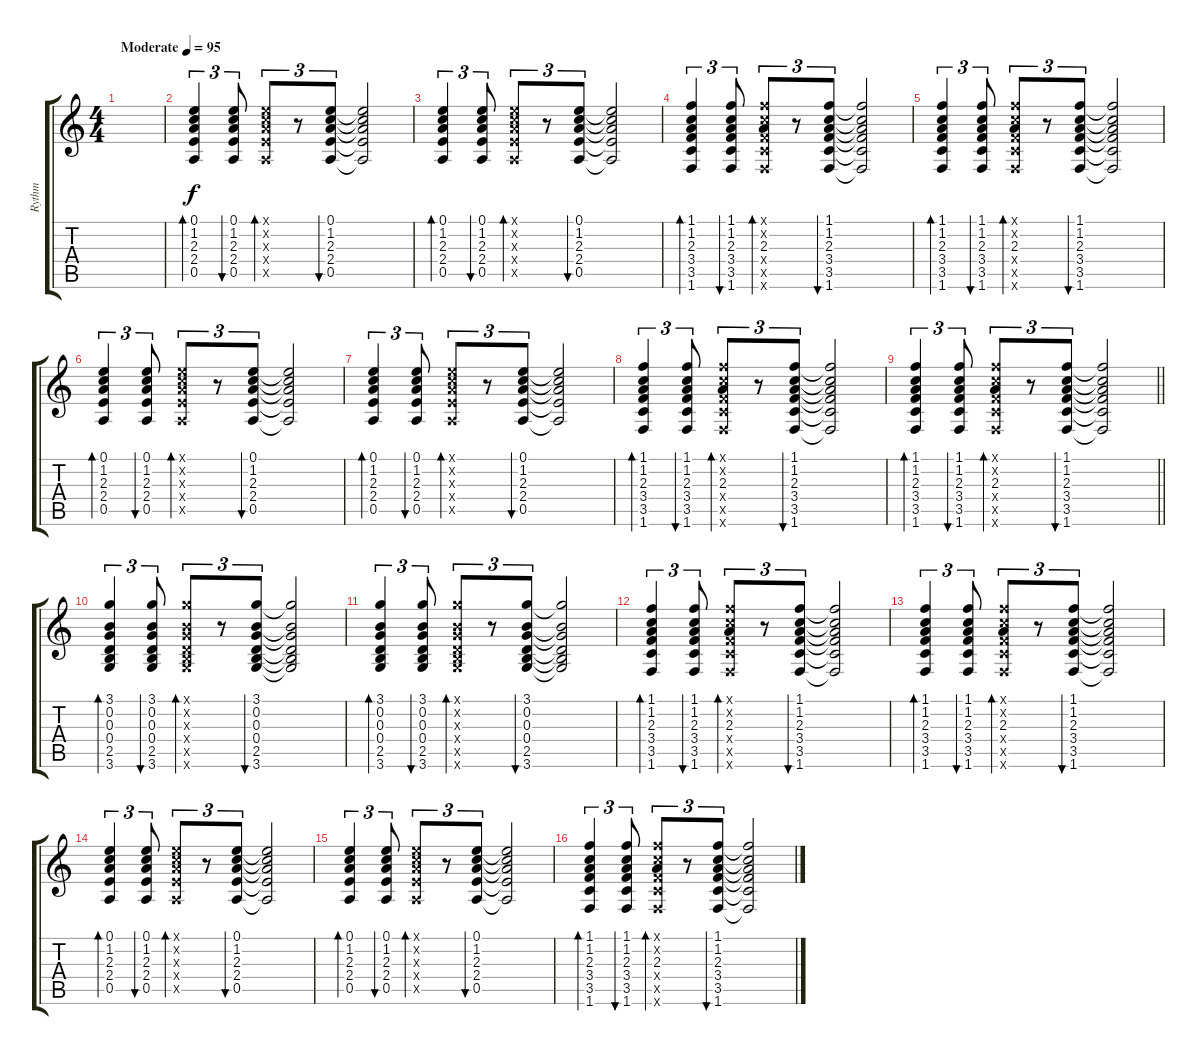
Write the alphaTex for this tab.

\track ("Rythm" "Rythm") {instrument acousticguitarsteel}
\staff {score tabs}
\tuning (E4 B3 G3 D3 A2 E2) {hide}
\ts (4 4)
\tempo (95 "Moderate")
\clef g2
\ks aminor
|
(0.1 1.2 2.3 2.4 0.5).4{tu (3 2) bd 60} (0.1 1.2 2.3 2.4 0.5).8{tu (3 2) bu 60} (0.1{x} 1.2{x} 2.3{x} 2.4{x} 0.5{x}).8{tu (3 2) bd 60} r.8{tu (3 2)} (0.1 1.2 2.3 2.4 0.5).8{tu (3 2) bu 60} (0.1{t} 1.2{t} 2.3{t} 2.4{t} 0.5{t}).2 |
(0.1 1.2 2.3 2.4 0.5).4{tu (3 2) bd 60} (0.1 1.2 2.3 2.4 0.5).8{tu (3 2) bu 60} (0.1{x} 1.2{x} 2.3{x} 2.4{x} 0.5{x}).8{tu (3 2) bd 60} r.8{tu (3 2)} (0.1 1.2 2.3 2.4 0.5).8{tu (3 2) bu 60} (0.1{t} 1.2{t} 2.3{t} 2.4{t} 0.5{t}).2 |
(1.1 1.2 2.3 3.4 3.5 1.6).4{tu (3 2) bd 60} (1.1 1.2 2.3 3.4 3.5 1.6).8{tu (3 2) bu 60} (1.1{x} 1.2{x} 2.3 3.4{x} 3.5{x} 1.6{x}).8{tu (3 2) bd 60} r.8{tu (3 2)} (1.1 1.2 2.3 3.4 3.5 1.6).8{tu (3 2) bu 60} (1.1{t} 1.2{t} 2.3{t} 3.4{t} 3.5{t} 1.6{t}).2 |
(1.1 1.2 2.3 3.4 3.5 1.6).4{tu (3 2) bd 60} (1.1 1.2 2.3 3.4 3.5 1.6).8{tu (3 2) bu 60} (1.1{x} 1.2{x} 2.3 3.4{x} 3.5{x} 1.6{x}).8{tu (3 2) bd 60} r.8{tu (3 2)} (1.1 1.2 2.3 3.4 3.5 1.6).8{tu (3 2) bu 60} (1.1{t} 1.2{t} 2.3{t} 3.4{t} 3.5{t} 1.6{t}).2 |
(0.1 1.2 2.3 2.4 0.5).4{tu (3 2) bd 60} (0.1 1.2 2.3 2.4 0.5).8{tu (3 2) bu 60} (0.1{x} 1.2{x} 2.3{x} 2.4{x} 0.5{x}).8{tu (3 2) bd 60} r.8{tu (3 2)} (0.1 1.2 2.3 2.4 0.5).8{tu (3 2) bu 60} (0.1{t} 1.2{t} 2.3{t} 2.4{t} 0.5{t}).2 |
(0.1 1.2 2.3 2.4 0.5).4{tu (3 2) bd 60} (0.1 1.2 2.3 2.4 0.5).8{tu (3 2) bu 60} (0.1{x} 1.2{x} 2.3{x} 2.4{x} 0.5{x}).8{tu (3 2) bd 60} r.8{tu (3 2)} (0.1 1.2 2.3 2.4 0.5).8{tu (3 2) bu 60} (0.1{t} 1.2{t} 2.3{t} 2.4{t} 0.5{t}).2 |
(1.1 1.2 2.3 3.4 3.5 1.6).4{tu (3 2) bd 60} (1.1 1.2 2.3 3.4 3.5 1.6).8{tu (3 2) bu 60} (1.1{x} 1.2{x} 2.3 3.4{x} 3.5{x} 1.6{x}).8{tu (3 2) bd 60} r.8{tu (3 2)} (1.1 1.2 2.3 3.4 3.5 1.6).8{tu (3 2) bu 60} (1.1{t} 1.2{t} 2.3{t} 3.4{t} 3.5{t} 1.6{t}).2 |
\barLineRight lightlight
(1.1 1.2 2.3 3.4 3.5 1.6).4{tu (3 2) bd 60} (1.1 1.2 2.3 3.4 3.5 1.6).8{tu (3 2) bu 60} (1.1{x} 1.2{x} 2.3 3.4{x} 3.5{x} 1.6{x}).8{tu (3 2) bd 60} r.8{tu (3 2)} (1.1 1.2 2.3 3.4 3.5 1.6).8{tu (3 2) bu 60} (1.1{t} 1.2{t} 2.3{t} 3.4{t} 3.5{t} 1.6{t}).2 |
(3.1 0.2 0.3 0.4 2.5 3.6).4{tu (3 2) bd 60} (3.1 0.2 0.3 0.4 2.5 3.6).8{tu (3 2) bu 60} (3.1{x} 0.2{x} 0.3{x} 0.4{x} 2.5{x} 3.6{x}).8{tu (3 2) bd 60} r.8{tu (3 2)} (3.1 0.2 0.3 0.4 2.5 3.6).8{tu (3 2) bu 60} (3.1{t} 0.2{t} 0.3{t} 0.4{t} 2.5{t} 3.6{t}).2 |
(3.1 0.2 0.3 0.4 2.5 3.6).4{tu (3 2) bd 60} (3.1 0.2 0.3 0.4 2.5 3.6).8{tu (3 2) bu 60} (3.1{x} 0.2{x} 0.3{x} 0.4{x} 2.5{x} 3.6{x}).8{tu (3 2) bd 60} r.8{tu (3 2)} (3.1 0.2 0.3 0.4 2.5 3.6).8{tu (3 2) bu 60} (3.1{t} 0.2{t} 0.3{t} 0.4{t} 2.5{t} 3.6{t}).2 |
(1.1 1.2 2.3 3.4 3.5 1.6).4{tu (3 2) bd 60} (1.1 1.2 2.3 3.4 3.5 1.6).8{tu (3 2) bu 60} (1.1{x} 1.2{x} 2.3 3.4{x} 3.5{x} 1.6{x}).8{tu (3 2) bd 60} r.8{tu (3 2)} (1.1 1.2 2.3 3.4 3.5 1.6).8{tu (3 2) bu 60} (1.1{t} 1.2{t} 2.3{t} 3.4{t} 3.5{t} 1.6{t}).2 |
(1.1 1.2 2.3 3.4 3.5 1.6).4{tu (3 2) bd 60} (1.1 1.2 2.3 3.4 3.5 1.6).8{tu (3 2) bu 60} (1.1{x} 1.2{x} 2.3 3.4{x} 3.5{x} 1.6{x}).8{tu (3 2) bd 60} r.8{tu (3 2)} (1.1 1.2 2.3 3.4 3.5 1.6).8{tu (3 2) bu 60} (1.1{t} 1.2{t} 2.3{t} 3.4{t} 3.5{t} 1.6{t}).2 |
(0.1 1.2 2.3 2.4 0.5).4{tu (3 2) bd 60} (0.1 1.2 2.3 2.4 0.5).8{tu (3 2) bu 60} (0.1{x} 1.2{x} 2.3{x} 2.4{x} 0.5{x}).8{tu (3 2) bd 60} r.8{tu (3 2)} (0.1 1.2 2.3 2.4 0.5).8{tu (3 2) bu 60} (0.1{t} 1.2{t} 2.3{t} 2.4{t} 0.5{t}).2 |
(0.1 1.2 2.3 2.4 0.5).4{tu (3 2) bd 60} (0.1 1.2 2.3 2.4 0.5).8{tu (3 2) bu 60} (0.1{x} 1.2{x} 2.3{x} 2.4{x} 0.5{x}).8{tu (3 2) bd 60} r.8{tu (3 2)} (0.1 1.2 2.3 2.4 0.5).8{tu (3 2) bu 60} (0.1{t} 1.2{t} 2.3{t} 2.4{t} 0.5{t}).2 |
(1.1 1.2 2.3 3.4 3.5 1.6).4{tu (3 2) bd 60} (1.1 1.2 2.3 3.4 3.5 1.6).8{tu (3 2) bu 60} (1.1{x} 1.2{x} 2.3 3.4{x} 3.5{x} 1.6{x}).8{tu (3 2) bd 60} r.8{tu (3 2)} (1.1 1.2 2.3 3.4 3.5 1.6).8{tu (3 2) bu 60} (1.1{t} 1.2{t} 2.3{t} 3.4{t} 3.5{t} 1.6{t}).2
